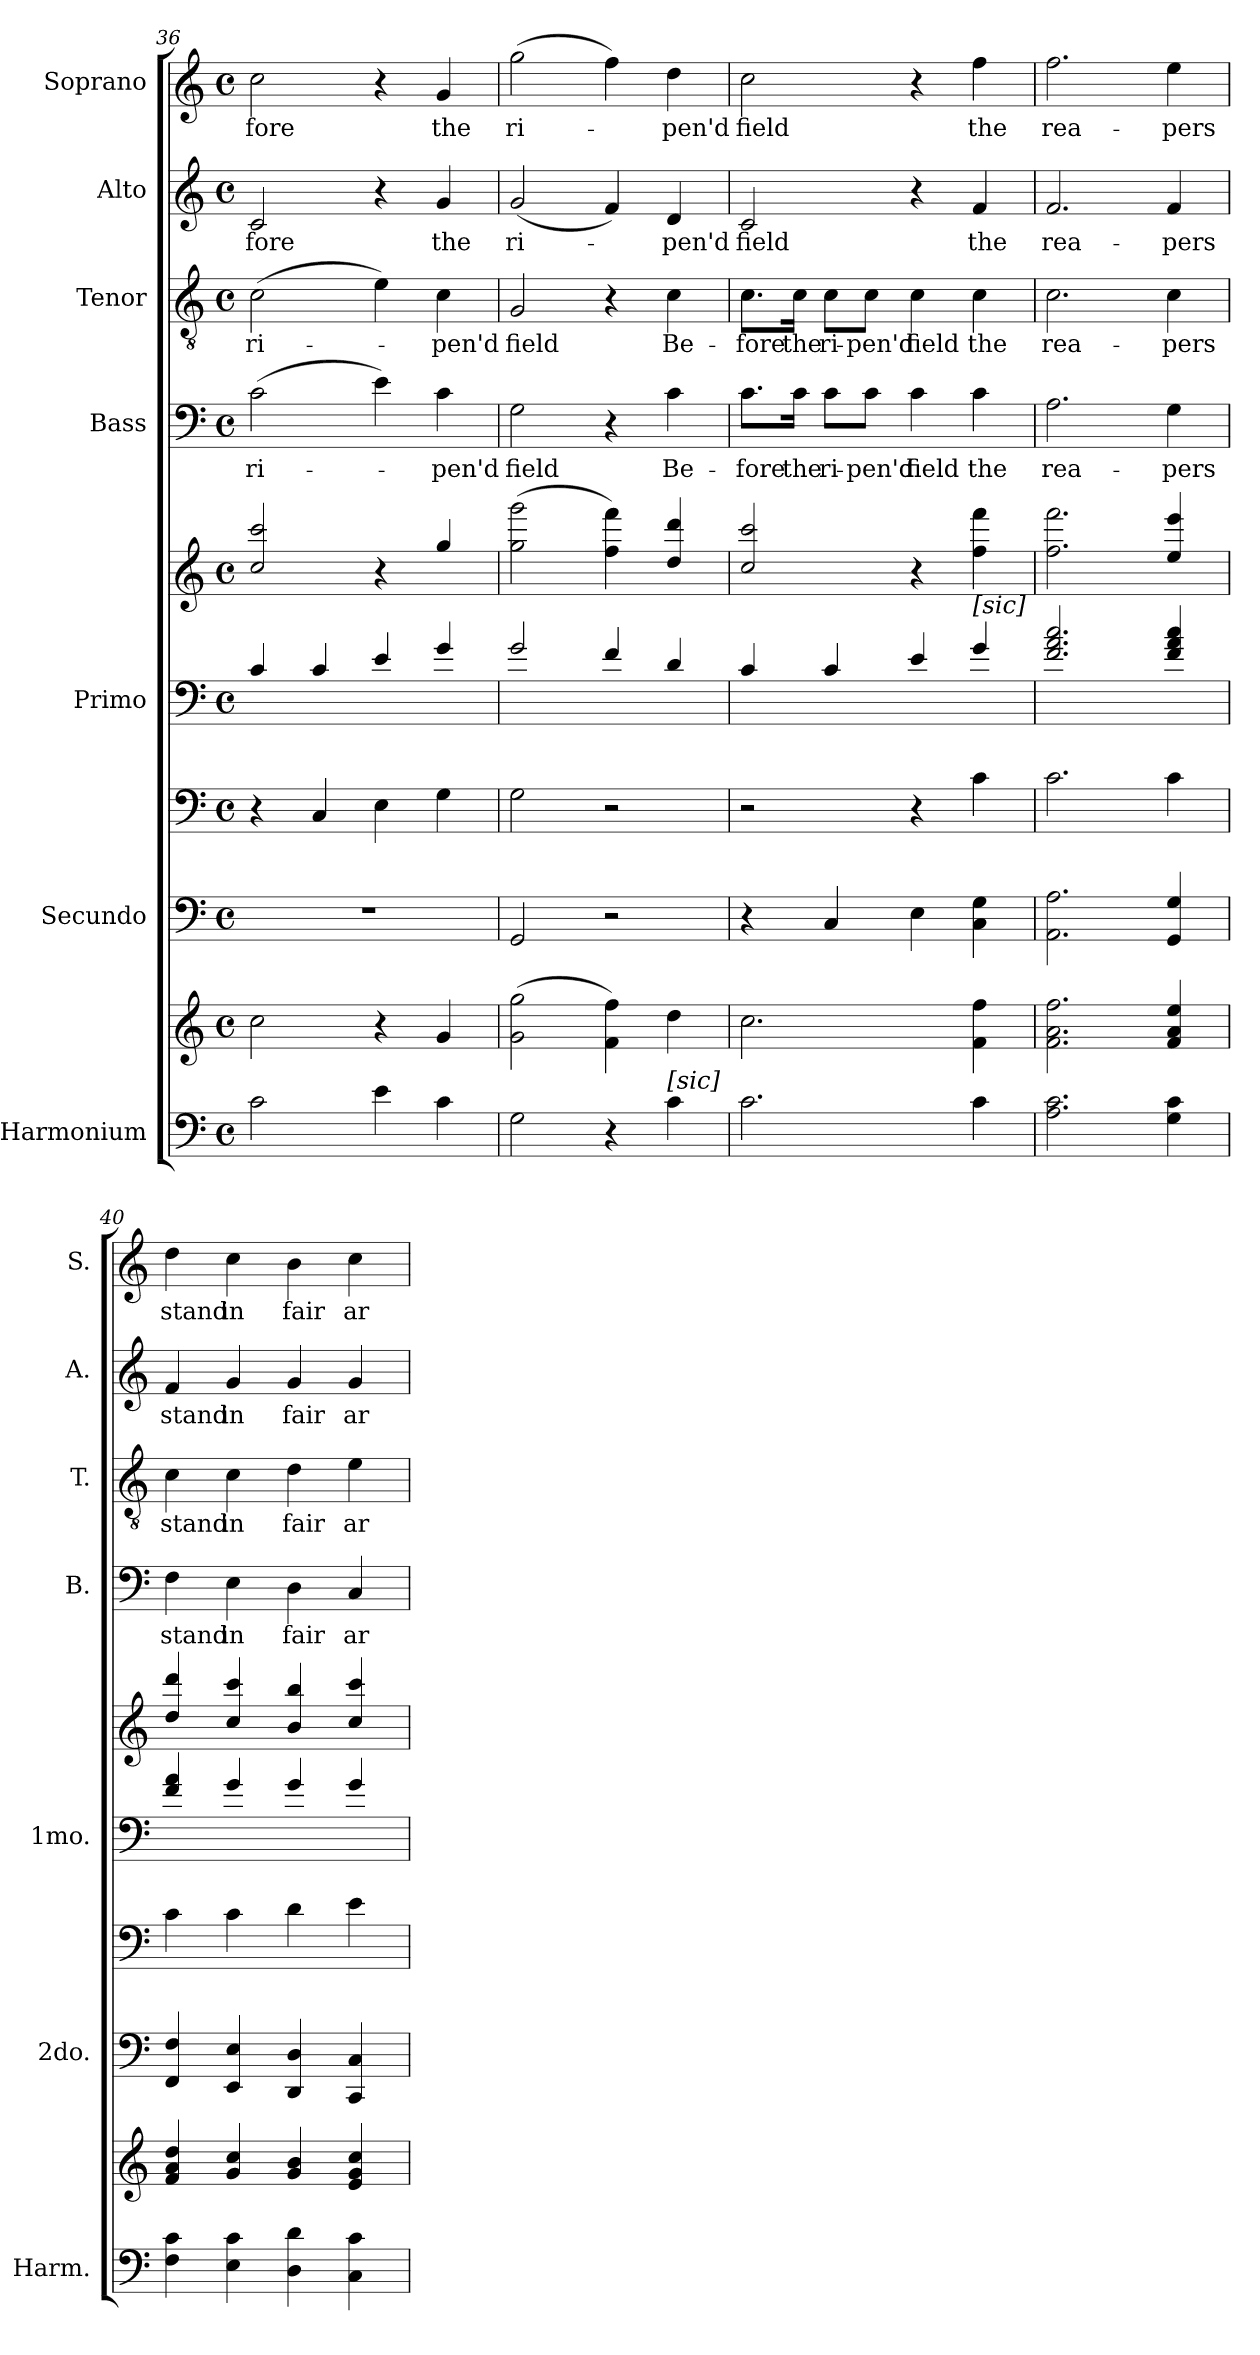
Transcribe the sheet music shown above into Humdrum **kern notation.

**kern	**kern	**kern	**kern	**kern	**kern	**kern	**text	**kern	**text	**kern	**text	**kern	**text
*part7	*part7	*part6	*part6	*part5	*part5	*part4	*part4	*part3	*part3	*part2	*part2	*part1	*part1
*staff10	*staff9	*staff8	*staff7	*staff6	*staff5	*staff4	*staff4	*staff3	*staff3	*staff2	*staff2	*staff1	*staff1
*I"Harmonium	*	*I"Secundo	*	*I"Primo	*	*I"Bass	*	*I"Tenor	*	*I"Alto	*	*I"Soprano	*
*I'Harm.	*	*I'2do.	*	*I'1mo.	*	*I'B.	*	*I'T.	*	*I'A.	*	*I'S.	*
*clefF4	*clefG2	*clefF4	*clefF4	*clefF4	*clefG2	*clefF4	*	*clefGv2	*	*clefG2	*	*clefG2	*
*k[]	*k[]	*k[]	*k[]	*k[]	*k[]	*k[]	*	*k[]	*	*k[]	*	*k[]	*
*C:	*C:	*C:	*C:	*C:	*C:	*C:	*	*C:	*	*C:	*	*C:	*
*M4/4	*M4/4	*M4/4	*M4/4	*M4/4	*M4/4	*M4/4	*	*M4/4	*	*M4/4	*	*M4/4	*
*met(c)	*met(c)	*met(c)	*met(c)	*met(c)	*met(c)	*met(c)	*	*met(c)	*	*met(c)	*	*met(c)	*
=36	=36	=36	=36	=36	=36	=36	=36	=36	=36	=36	=36	=36	=36
!	!	!	!	!	!	!	!LO:LY:b	!	!LO:LY:b	!	!LO:LY:b	!	!LO:LY:b
2c\	2cc\	1r	4r	4c/	2cc/ 2ccc/	(>2c\	ri-	(>2c\	ri-	2c/	-fore	2cc\	-fore
.	.	.	4C/	4c/	.	.	.	.	.	.	.	.	.
4e\	4r	.	4E\	4e/	4r	4e\)	.	4e\)	.	4r	.	4r	.
!	!	!	!	!	!	!	!LO:LY:b	!	!LO:LY:b	!	!LO:LY:b	!	!LO:LY:b
4c\	4g/	.	4G\	4g/	4gg/	4c\	-pen'd	4c\	-pen'd	4g/	the	4g/	the
=37	=37	=37	=37	=37	=37	=37	=37	=37	=37	=37	=37	=37	=37
!	!	!	!	!	!	!	!LO:LY:b	!	!LO:LY:b	!	!LO:LY:b	!	!LO:LY:b
2G\	(>2g\ 2gg\	2GG/	2G\	2g/	(>2gg\ 2ggg\	2G\	field	2G/	field	(<2g/	ri-	(>2gg\	ri-
4r	4f\ 4ff\)	2r	2r	4f/	4ff\ 4fff\)	4r	.	4r	.	4f/)	.	4ff\)	.
!LO:TX:a:i:t=[sic]	!	!	!	!	!	!	!	!	!	!	!	!	!
!	!	!	!	!	!	!	!LO:LY:b	!	!LO:LY:b	!	!LO:LY:b	!	!LO:LY:b
4c\	4dd\	.	.	4d/	4dd/ 4ddd/	4c\	Be-	4c\	Be-	4d/	-pen'd	4dd\	-pen'd
=38	=38	=38	=38	=38	=38	=38	=38	=38	=38	=38	=38	=38	=38
!	!	!	!	!	!	!	!LO:LY:b	!	!LO:LY:b	!	!LO:LY:b	!	!LO:LY:b
2.c\	2.cc\	4r	2r	4c/	2cc/ 2ccc/	8.c\L	-fore	8.c\L	-fore	2c/	field	2cc\	field
!	!	!	!	!	!	!	!LO:LY:b	!	!LO:LY:b	!	!	!	!
.	.	.	.	.	.	16c\Jk	the	16c\Jk	the	.	.	.	.
!	!	!	!	!	!	!	!LO:LY:b	!	!LO:LY:b	!	!	!	!
.	.	4C/	.	4c/	.	8c\L	ri-	8c\L	ri-	.	.	.	.
!	!	!	!	!	!	!	!LO:LY:b	!	!LO:LY:b	!	!	!	!
.	.	.	.	.	.	8c\J	-pen'd	8c\J	-pen'd	.	.	.	.
!	!	!	!	!	!	!	!LO:LY:b	!	!LO:LY:b	!	!	!	!
.	.	4E\	4r	4e/	4r	4c\	field	4c\	field	4r	.	4r	.
!	!	!	!	!LO:TX:a:i:t=[sic]	!	!	!	!	!	!	!	!	!
!	!	!	!	!	!	!	!LO:LY:b	!	!LO:LY:b	!	!LO:LY:b	!	!LO:LY:b
4c\	4f\ 4ff\	4C\ 4G\	4c\	4g/	4ff\ 4fff\	4c\	the	4c\	the	4f/	the	4ff\	the
=39	=39	=39	=39	=39	=39	=39	=39	=39	=39	=39	=39	=39	=39
!	!	!	!	!	!	!	!LO:LY:b	!	!LO:LY:b	!	!LO:LY:b	!	!LO:LY:b
2.A\ 2.c\	2.f\ 2.a\ 2.ff\	2.AA\ 2.A\	2.c\	2.f/ 2.a/ 2.cc/	2.ff\ 2.fff\	2.A\	rea-	2.c\	rea-	2.f/	rea-	2.ff\	rea-
!	!	!	!	!	!	!	!LO:LY:b	!	!LO:LY:b	!	!LO:LY:b	!	!LO:LY:b
4G\ 4c\	4f/ 4a/ 4ee/	4GG/ 4G/	4c\	4f/ 4a/ 4cc/	4ee/ 4eee/	4G\	-pers	4c\	-pers	4f/	-pers	4ee\	-pers
!!LO:LB:g=z
=40	=40	=40	=40	=40	=40	=40	=40	=40	=40	=40	=40	=40	=40
!	!	!	!	!	!	!	!LO:LY:b	!	!LO:LY:b	!	!LO:LY:b	!	!LO:LY:b
4F\ 4c\	4f/ 4a/ 4dd/	4FF/ 4F/	4c\	4f/ 4a/	4dd/ 4ddd/	4F\	stand	4c\	stand	4f/	stand	4dd\	stand
!	!	!	!	!	!	!	!LO:LY:b	!	!LO:LY:b	!	!LO:LY:b	!	!LO:LY:b
4E\ 4c\	4g/ 4cc/	4EE/ 4E/	4c\	4g/	4cc/ 4ccc/	4E\	in	4c\	in	4g/	in	4cc\	in
!	!	!	!	!	!	!	!LO:LY:b	!	!LO:LY:b	!	!LO:LY:b	!	!LO:LY:b
4D\ 4d\	4g/ 4b/	4DD/ 4D/	4d\	4g/	4b/ 4bb/	4D\	fair	4d\	fair	4g/	fair	4b\	fair
!	!	!	!	!	!	!	!LO:LY:b	!	!LO:LY:b	!	!LO:LY:b	!	!LO:LY:b
4C\ 4c\	4e/ 4g/ 4cc/	4CC/ 4C/	4e\	4g/	4cc/ 4ccc/	4C/	ar-	4e\	ar-	4g/	ar-	4cc\	ar-
=	=	=	=	=	=	=	=	=	=	=	=	=	=
*-	*-	*-	*-	*-	*-	*-	*-	*-	*-	*-	*-	*-	*-
